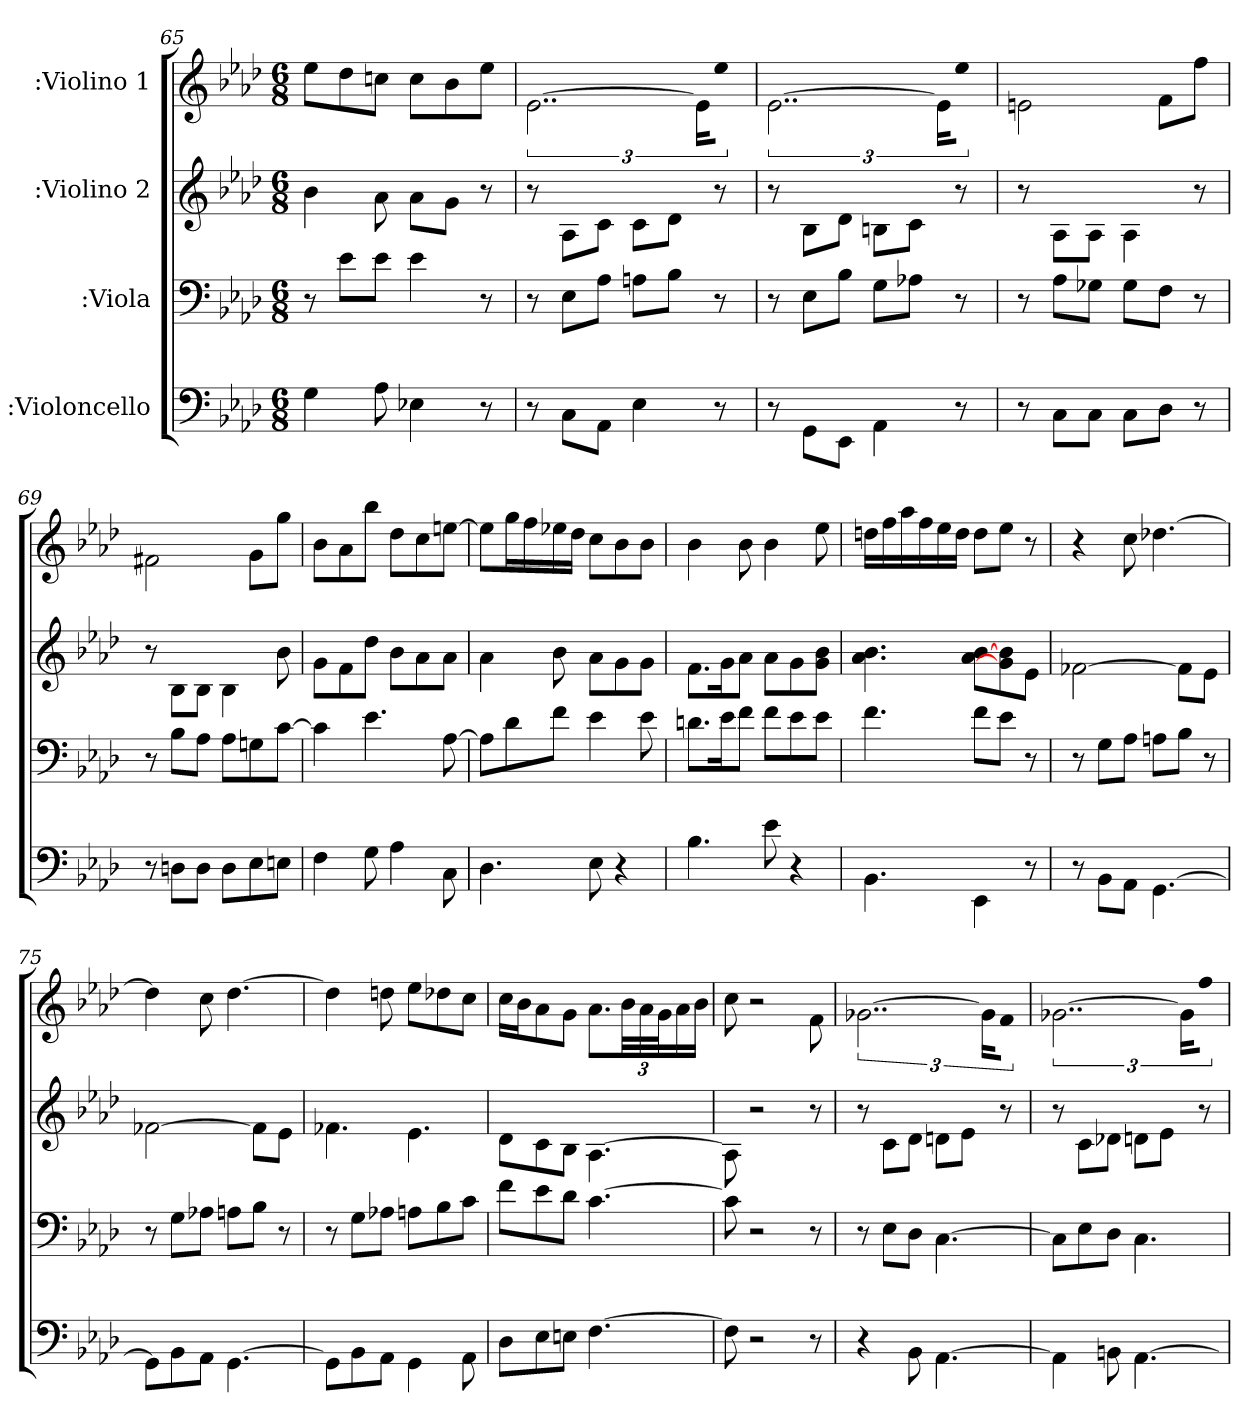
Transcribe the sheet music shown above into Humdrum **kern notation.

**kern	**kern	**kern	**kern
*part4	*part3	*part2	*part1
*staff4	*staff3	*staff2	*staff1
*I":Violoncello	*I":Viola	*I":Violino 2	*I":Violino 1
*k[b-e-a-d-]	*k[b-e-a-d-]	*k[b-e-a-d-]	*k[b-e-a-d-]
*A-:	*A-:	*A-:	*A-:
*M6/8	*M6/8	*M6/8	*M6/8
=65	=65	=65	=65
4G\	8r	4b-\	8ee-\L
.	8e-\L	.	8dd-\
8A-\	8e-\J	8a-\	8ccn\J
4E-X\	4e-\	8a-\L	8cc\L
.	.	8g\J	8b-\
8r	8r	8r	8ee-\J
=66	=66	=66	=66
8r	8r	8r	[3..e-\
8C\L	8E-\L	8A-\L	.
8AA-\J	8A-\J	8c\J	.
4E-\	8An\L	8c\L	.
.	8B-\J	8d-\J	.
.	.	.	24e-\KL]
8r	8r	8r	8ee-\J
=67	=67	=67	=67
8r	8r	8r	[3..e-\
8GG\L	8E-\L	8B-\L	.
8EE-\J	8B-\J	8d-\J	.
4AA-\	8G\L	8Bn\L	.
.	8A-X\J	8c\J	.
.	.	.	24e-\KL]
8r	8r	8r	8ee-\J
=68	=68	=68	=68
8r	8r	8r	2en\
8C\L	8A-\L	8A-\L	.
8C\J	8G-X\J	8A-\J	.
8C\L	8G-\L	4A-\	.
8D-\J	8F\J	.	8f\L
8r	8r	8r	8ff\J
=69	=69	=69	=69
8r	8r	8r	2f#X\
8Dn\L	8B-\L	8B-\L	.
8D\J	8A-\J	8B-\J	.
8D\L	8A-\L	4B-\	.
8E-\	8Gn\	.	8g\L
8En\J	[8c\J	8b-\	8gg\J
=70	=70	=70	=70
4F\	4c\]	8g\L	8b-\L
.	.	8f\	8a-\
8G\	4.e-\	8dd-\J	8bb-\J
4A-\	.	8b-\L	8dd-\L
.	.	8a-\	8cc\
8C\	[8A-\	8a-\J	[8een\J
=71	=71	=71	=71
4.D-\	8A-\L]	4a-\	8een\L]
.	8d-\	.	16gg\L
.	.	.	16ff\
.	8f\J	8b-\	16ee-X\
.	.	.	16dd-\JJ
8E-\	4e-\	8a-\L	8cc\L
4r	.	8g\	8b-\
.	8e-\	8g\J	8b-\J
=72	=72	=72	=72
4.B-\	8.dn\L	8.f\L	4b-\
.	16e-\K	16g\K	.
.	8f\J	8a-\J	8b-\
8e-\	8f\L	8a-\L	4b-\
4r	8e-\	8g\	.
.	8e-\J	8b-\ 8g\J	8ee-\
=73	=73	=73	=73
4.BB-\	4.f\	4.b-\ 4.a-\	16ddn\LL
.	.	.	16ff\
.	.	.	16aa-\
.	.	.	16ff\
.	.	.	16ee-\
.	.	.	16dd\JJ
4EE-\	8f\L	[8b-\ 8a-\L	8dd\L
.	8e-\J	8b-\ 8g\]	8ee-\J
8r	8r	8e-\J	8r
=74	=74	=74	=74
8r	8r	[2f-X\	4r
8BB-\L	8G\L	.	.
8AA-\J	8A-\J	.	8cc\
[4.GG\	8An\L	.	[4.dd-X\
.	8B-\J	8f-\L]	.
.	8r	8e-\J	.
=75	=75	=75	=75
8GG\L]	8r	[2f-X\	4dd-\]
8BB-\	8G\L	.	.
8AA-\J	8A-X\J	.	8cc\
[4.GG\	8An\L	.	[4.dd-\
.	8B-\J	8f-\L]	.
.	8r	8e-\J	.
=76	=76	=76	=76
8GG\L]	8r	4.f-X\	4dd-\]
8BB-\	8G\L	.	.
8AA-\J	8A-X\J	.	8ddn\
4GG\	8An\L	4.e-\	8ee-\L
.	8B-\	.	8dd-X\
8AA-\	8c\J	.	8cc\J
=77	=77	=77	=77
8D-\L	8f\L	8d-\L	16cc\LL
.	.	.	16b-\J
8E-\	8e-\	8c\	8a-\
8En\J	8d-\J	8B-\J	8g\J
[4.F\	[4.c\	[4.A-\	8.a-\L
.	.	.	48b-\LL
.	.	.	48a-\
.	.	.	48g\J
.	.	.	16a-\
.	.	.	16b-\JJ
=78	=78	=78	=78
8F\]	8c\]	8A-\]	8cc\
2r	2r	2r	2r
8r	8r	8r	8f\
=79	=79	=79	=79
4r	8r	8r	[3..g-X\
.	8E-\L	8c\L	.
8BB-\	8D-\J	8d-\J	.
[4.AA-\	[4.C\	8dn\L	.
.	.	8e-\J	.
.	.	.	24g-\KL]
.	.	8r	8f\J
=80	=80	=80	=80
4AA-\]	8C\L]	8r	[3..g-X\
.	8E-\	8c\L	.
8BBn\	8D-\J	8d-X\J	.
[4.AA-\	4.C\	8dn\L	.
.	.	8e-\J	.
.	.	.	24g-\KL]
.	.	8r	8ff\J
=	=	=	=
*-	*-	*-	*-
